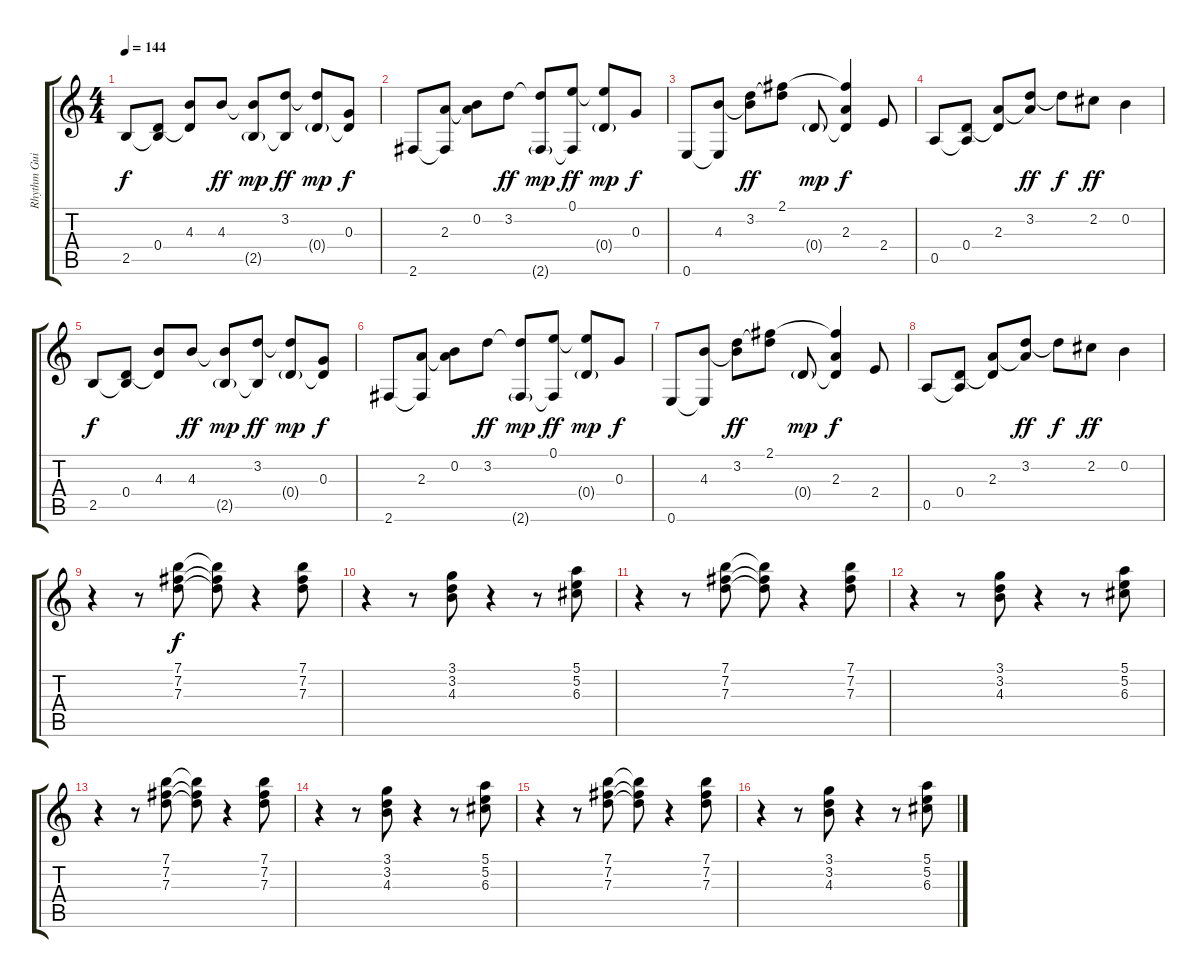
\track ("Rhythm Guitar 1" "Rhythm Gui") {instrument distortionguitar}
\staff {score tabs}
\tuning (E4 B3 G3 D3 A2 E2) {hide}
\ts (4 4)
\tempo 144
\clef g2
\ks c
2.5.8{dy f instrument distortionguitar} (0.4 2.5{t}).8 (4.3 0.4{t}).8 4.3.8{dy ff} (4.3{t} 2.5{g}).8{dy mp} (3.2 2.5{t}).8{dy ff} (3.2{t} 0.4{g}).8{dy mp} (0.3 0.4{t}).8{dy f} |
2.6.8 (2.3 2.6{t}).8 (0.2 2.3{t}).8 3.2.8{dy ff} (3.2{t} 2.6{g}).8{dy mp} (0.1 2.6{t}).8{dy ff} (0.1{t} 0.4{g}).8{dy mp} 0.3.8{dy f} |
0.6.8 (4.3 0.6{t}).8 (3.2 4.3{t}).8{dy ff} (2.1 3.2{t}).8 0.4{g}.8{dy mp} (2.1{t} 2.3 0.4{t}).4{dy f} 2.4.8 |
0.5.8 (0.4 0.5{t}).8 (2.3 0.4{t}).8 (3.2 2.3{t}).8{dy ff} 3.2{t}.8{dy f} 2.2.8{dy ff} 0.2.4 |
2.5.8{dy f} (0.4 2.5{t}).8 (4.3 0.4{t}).8 4.3.8{dy ff} (4.3{t} 2.5{g}).8{dy mp} (3.2 2.5{t}).8{dy ff} (3.2{t} 0.4{g}).8{dy mp} (0.3 0.4{t}).8{dy f} |
2.6.8 (2.3 2.6{t}).8 (0.2 2.3{t}).8 3.2.8{dy ff} (3.2{t} 2.6{g}).8{dy mp} (0.1 2.6{t}).8{dy ff} (0.1{t} 0.4{g}).8{dy mp} 0.3.8{dy f} |
0.6.8 (4.3 0.6{t}).8 (3.2 4.3{t}).8{dy ff} (2.1 3.2{t}).8 0.4{g}.8{dy mp} (2.1{t} 2.3 0.4{t}).4{dy f} 2.4.8 |
0.5.8 (0.4 0.5{t}).8 (2.3 0.4{t}).8 (3.2 2.3{t}).8{dy ff} 3.2{t}.8{dy f} 2.2.8{dy ff} 0.2.4 |
r.4 r.8 (7.1 7.2 7.3).8{dy f} (7.1{t} 7.2{t} 7.3{t}).8 r.4 (7.1 7.2 7.3).8 |
r.4 r.8 (3.1 3.2 4.3).8 r.4 r.8 (5.1 5.2 6.3).8 |
r.4 r.8 (7.1 7.2 7.3).8 (7.1{t} 7.2{t} 7.3{t}).8 r.4 (7.1 7.2 7.3).8 |
r.4 r.8 (3.1 3.2 4.3).8 r.4 r.8 (5.1 5.2 6.3).8 |
r.4 r.8 (7.1 7.2 7.3).8 (7.1{t} 7.2{t} 7.3{t}).8 r.4 (7.1 7.2 7.3).8 |
r.4 r.8 (3.1 3.2 4.3).8 r.4 r.8 (5.1 5.2 6.3).8 |
r.4 r.8 (7.1 7.2 7.3).8 (7.1{t} 7.2{t} 7.3{t}).8 r.4 (7.1 7.2 7.3).8 |
r.4 r.8 (3.1 3.2 4.3).8 r.4 r.8 (5.1 5.2 6.3).8
